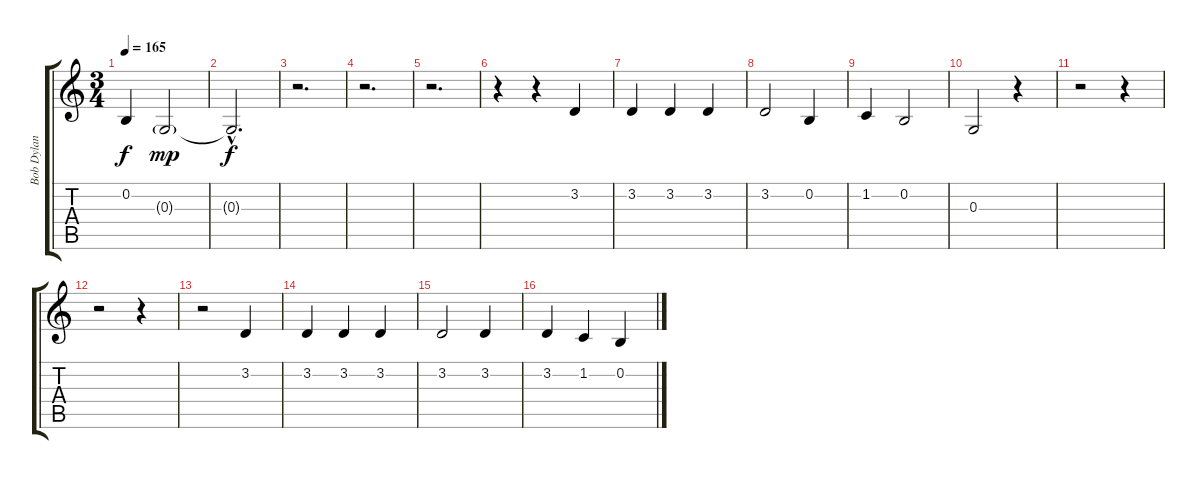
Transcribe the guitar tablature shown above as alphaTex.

\track ("Bob Dylan Voice" "Bob Dylan ") {instrument harmonica}
\staff {score tabs}
\tuning (E4 B3 G3 D3 A2 E2) {hide}
\ts (3 4)
\tempo 165
\clef g2
\ks c
0.2.4{dy f} 0.3{g}.2{dy mp} |
0.3{hac t}.2{d dy f} |
r.2{d} |
r.2{d} |
r.2{d} |
r.4 r.4 3.2.4 |
3.2.4 3.2.4 3.2.4 |
3.2.2 0.2.4 |
1.2.4 0.2.2 |
0.3.2 r.4 |
r.2 r.4 |
r.2 r.4 |
r.2 3.2.4 |
3.2.4 3.2.4 3.2.4 |
3.2.2 3.2.4 |
3.2.4 1.2.4 0.2.4
